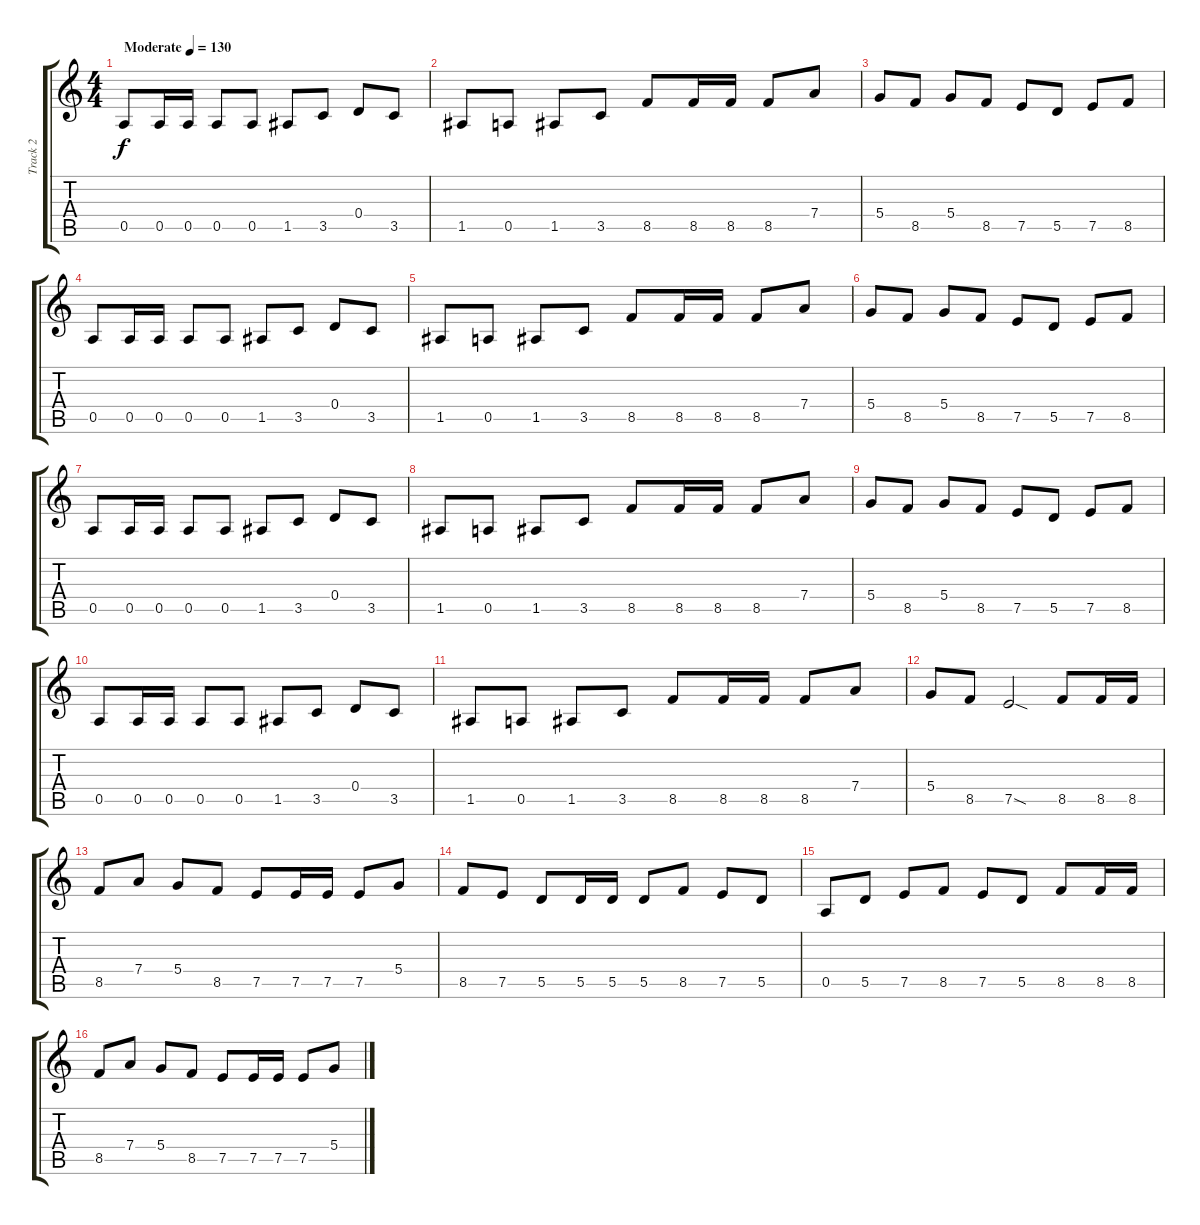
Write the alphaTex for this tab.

\track ("Track 2" "Track 2") {instrument fretlessbass bank 11}
\staff {score tabs}
\tuning (E4 B3 G3 D3 A2 E2) {hide}
\ts (4 4)
\tempo (130 "Moderate")
\clef g2
\ks c
0.5.8{dy f instrument fretlessbass} 0.5.16 0.5.16 0.5.8 0.5.8 1.5.8 3.5.8 0.4.8 3.5.8 |
1.5.8 0.5.8 1.5.8 3.5.8 8.5.8 8.5.16 8.5.16 8.5.8 7.4.8 |
5.4.8 8.5.8 5.4.8 8.5.8 7.5.8 5.5.8 7.5.8 8.5.8 |
0.5.8 0.5.16 0.5.16 0.5.8 0.5.8 1.5.8 3.5.8 0.4.8 3.5.8 |
1.5.8 0.5.8 1.5.8 3.5.8 8.5.8 8.5.16 8.5.16 8.5.8 7.4.8 |
5.4.8 8.5.8 5.4.8 8.5.8 7.5.8 5.5.8 7.5.8 8.5.8 |
0.5.8 0.5.16 0.5.16 0.5.8 0.5.8 1.5.8 3.5.8 0.4.8 3.5.8 |
1.5.8 0.5.8 1.5.8 3.5.8 8.5.8 8.5.16 8.5.16 8.5.8 7.4.8 |
5.4.8 8.5.8 5.4.8 8.5.8 7.5.8 5.5.8 7.5.8 8.5.8 |
0.5.8 0.5.16 0.5.16 0.5.8 0.5.8 1.5.8 3.5.8 0.4.8 3.5.8 |
1.5.8 0.5.8 1.5.8 3.5.8 8.5.8 8.5.16 8.5.16 8.5.8 7.4.8 |
5.4.8 8.5.8 7.5{sod}.2 8.5.8 8.5.16 8.5.16 |
8.5.8 7.4.8 5.4.8 8.5.8 7.5.8 7.5.16 7.5.16 7.5.8 5.4.8 |
8.5.8 7.5.8 5.5.8 5.5.16 5.5.16 5.5.8 8.5.8 7.5.8 5.5.8 |
0.5.8 5.5.8 7.5.8 8.5.8 7.5.8 5.5.8 8.5.8 8.5.16 8.5.16 |
8.5.8 7.4.8 5.4.8 8.5.8 7.5.8 7.5.16 7.5.16 7.5.8 5.4.8
